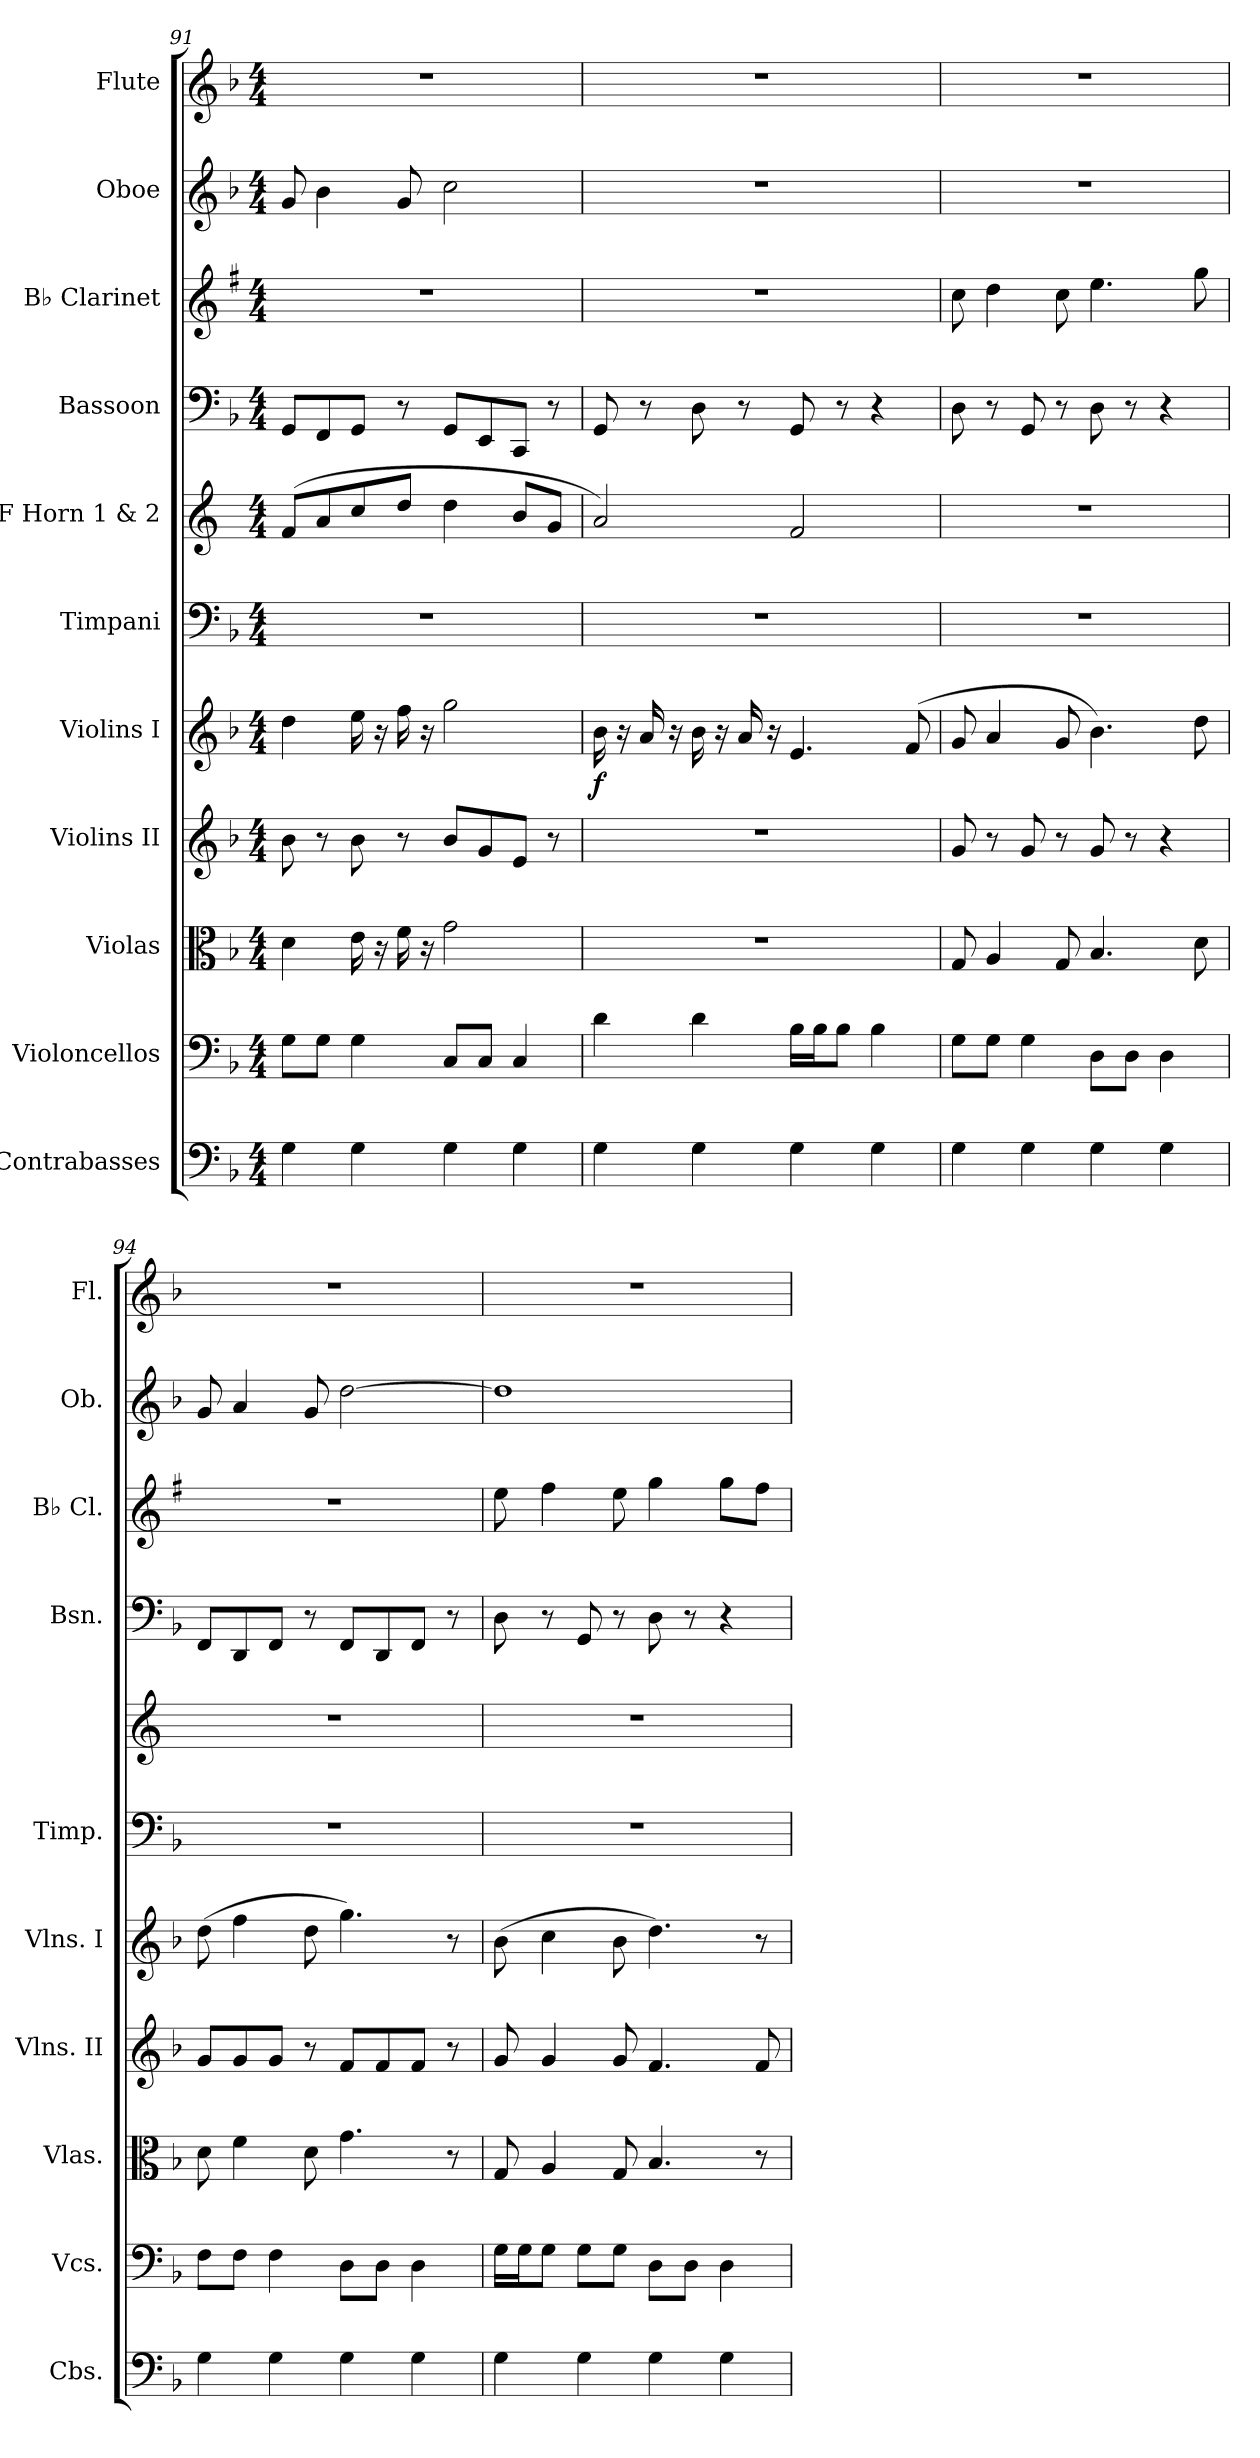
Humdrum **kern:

**kern	**kern	**kern	**kern	**kern	**dynam	**kern	**kern	**kern	**kern	**kern	**kern
*part11	*part10	*part9	*part8	*part7	*part7	*part6	*part5	*part4	*part3	*part2	*part1
*staff11	*staff10	*staff9	*staff8	*staff7	*staff7	*staff6	*staff5	*staff4	*staff3	*staff2	*staff1
*I"Contrabasses	*I"Violoncellos	*I"Violas	*I"Violins II	*I"Violins I	*	*I"Timpani	*I"F Horn 1 &amp; 2	*I"Bassoon	*I"B♭ Clarinet	*I"Oboe	*I"Flute
*I'Cbs.	*I'Vcs.	*I'Vlas.	*I'Vlns. II	*I'Vlns. I	*	*I'Timp.	*	*I'Bsn.	*I'B♭ Cl.	*I'Ob.	*I'Fl.
*clefF4	*clefF4	*clefC3	*clefG2	*clefG2	*	*clefF4	*clefG2	*clefF4	*clefG2	*clefG2	*clefG2
*ITrd7c12	*	*	*	*	*	*	*ITrd4c7	*	*ITrd1c2	*	*
*k[b-]	*k[b-]	*k[b-]	*k[b-]	*k[b-]	*	*k[b-]	*k[b-]	*k[b-]	*k[b-]	*k[b-]	*k[b-]
*M4/4	*M4/4	*M4/4	*M4/4	*M4/4	*	*M4/4	*M4/4	*M4/4	*M4/4	*M4/4	*M4/4
=91	=91	=91	=91	=91	=91	=91	=91	=91	=91	=91	=91
4GG\	8G\L	4d\	8b-\	4dd\	.	1r	(>8B-/L	8GG/L	1r	8g/	1r
.	8G\J	.	8r	.	.	.	8d/	8FF/	.	4b-\	.
4GG\	4G\	16e\	8b-\	16ee\	.	.	8f/	8GG/J	.	.	.
.	.	16r	.	16r	.	.	.	.	.	.	.
.	.	16f\	8r	16ff\	.	.	8g/J	8r	.	8g/	.
.	.	16r	.	16r	.	.	.	.	.	.	.
4GG\	8C/L	2g\	8b-/L	2gg\	.	.	4g\	8GG/L	.	2cc\	.
.	8C/J	.	8g/	.	.	.	.	8EE/	.	.	.
4GG\	4C/	.	8e/J	.	.	.	8e/L	8CC/J	.	.	.
.	.	.	8r	.	.	.	8c/J	8r	.	.	.
!!LO:LB:g=z
=92	=92	=92	=92	=92	=92	=92	=92	=92	=92	=92	=92
!	!	!	!	!	!LO:DY:b	!	!	!	!	!	!
4GG\	4d\	1r	1r	16b-\	f	1r	2d/)	8GG/	1r	1r	1r
.	.	.	.	16r	.	.	.	.	.	.	.
.	.	.	.	16a/	.	.	.	8r	.	.	.
.	.	.	.	16r	.	.	.	.	.	.	.
4GG\	4d\	.	.	16b-\	.	.	.	8D\	.	.	.
.	.	.	.	16r	.	.	.	.	.	.	.
.	.	.	.	16a/	.	.	.	8r	.	.	.
.	.	.	.	16r	.	.	.	.	.	.	.
4GG\	16B-\LL	.	.	4.e/	.	.	2B-/	8GG/	.	.	.
.	16B-\J	.	.	.	.	.	.	.	.	.	.
.	8B-\J	.	.	.	.	.	.	8r	.	.	.
4GG\	4B-\	.	.	.	.	.	.	4r	.	.	.
.	.	.	.	(<8f/	.	.	.	.	.	.	.
=93	=93	=93	=93	=93	=93	=93	=93	=93	=93	=93	=93
4GG\	8G\L	8G/	8g/	8g/	.	1r	1r	8D\	8b-\	1r	1r
.	8G\J	4A/	8r	4a/	.	.	.	8r	4cc\	.	.
4GG\	4G\	.	8g/	.	.	.	.	8GG/	.	.	.
.	.	8G/	8r	8g/	.	.	.	8r	8b-\	.	.
4GG\	8D\L	4.B-/	8g/	4.b-\)	.	.	.	8D\	4.dd\	.	.
.	8D\J	.	8r	.	.	.	.	8r	.	.	.
4GG\	4D\	.	4r	.	.	.	.	4r	.	.	.
.	.	8d\	.	8dd\	.	.	.	.	8ff\	.	.
=94	=94	=94	=94	=94	=94	=94	=94	=94	=94	=94	=94
4GG\	8F\L	8d\	8g/L	(>8dd\	.	1r	1r	8FF/L	1r	8g/	1r
.	8F\J	4f\	8g/	4ff\	.	.	.	8DD/	.	4a/	.
4GG\	4F\	.	8g/J	.	.	.	.	8FF/J	.	.	.
.	.	8d\	8r	8dd\	.	.	.	8r	.	8g/	.
4GG\	8D\L	4.g\	8f/L	4.gg\)	.	.	.	8FF/L	.	[2dd\	.
.	8D\J	.	8f/	.	.	.	.	8DD/	.	.	.
4GG\	4D\	.	8f/J	.	.	.	.	8FF/J	.	.	.
.	.	8r	8r	8r	.	.	.	8r	.	.	.
=95	=95	=95	=95	=95	=95	=95	=95	=95	=95	=95	=95
4GG\	16G\LL	8G/	8g/	(>8b-\	.	1r	1r	8D\	8dd\	1dd]	1r
.	16G\J	.	.	.	.	.	.	.	.	.	.
.	8G\J	4A/	4g/	4cc\	.	.	.	8r	4ee\	.	.
4GG\	8G\L	.	.	.	.	.	.	8GG/	.	.	.
.	8G\J	8G/	8g/	8b-\	.	.	.	8r	8dd\	.	.
4GG\	8D\L	4.B-/	4.f/	4.dd\)	.	.	.	8D\	4ff\	.	.
.	8D\J	.	.	.	.	.	.	8r	.	.	.
4GG\	4D\	.	.	.	.	.	.	4r	8ff\L	.	.
.	.	8r	8f/	8r	.	.	.	.	8ee\J	.	.
=	=	=	=	=	=	=	=	=	=	=	=
*-	*-	*-	*-	*-	*-	*-	*-	*-	*-	*-	*-
